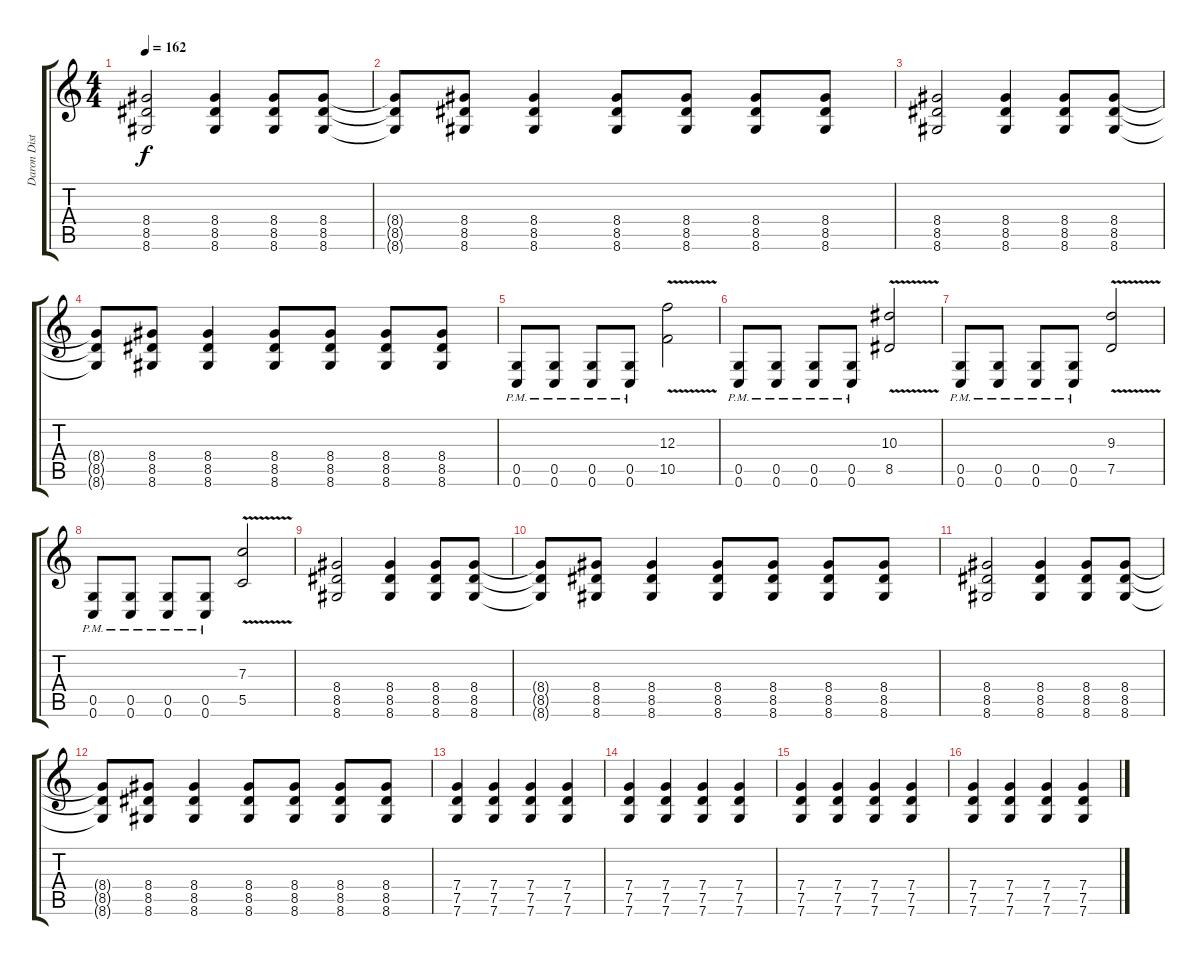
\track ("Daron Distortion" "Daron Dist") {instrument distortionguitar}
\staff {score tabs}
\tuning (D4 A3 F3 C3 G2 C2) {hide}
\ts (4 4)
\tempo 162
\clef g2
\ks c
(8.4 8.5 8.6).2{dy f} (8.4 8.5 8.6).4 (8.4 8.5 8.6).8 (8.4 8.5 8.6).8 |
(8.4{t} 8.5{t} 8.6{t}).8 (8.4 8.5 8.6).8 (8.4 8.5 8.6).4 (8.4 8.5 8.6).8 (8.4 8.5 8.6).8 (8.4 8.5 8.6).8 (8.4 8.5 8.6).8 |
(8.4 8.5 8.6).2 (8.4 8.5 8.6).4 (8.4 8.5 8.6).8 (8.4 8.5 8.6).8 |
(8.4{t} 8.5{t} 8.6{t}).8 (8.4 8.5 8.6).8 (8.4 8.5 8.6).4 (8.4 8.5 8.6).8 (8.4 8.5 8.6).8 (8.4 8.5 8.6).8 (8.4 8.5 8.6).8 |
(0.5{pm} 0.6{pm}).8 (0.5{pm} 0.6{pm}).8 (0.5{pm} 0.6{pm}).8 (0.5{pm} 0.6{pm}).8 (12.3{v} 10.5{v}).2 |
(0.5{pm} 0.6{pm}).8 (0.5{pm} 0.6{pm}).8 (0.5{pm} 0.6{pm}).8 (0.5{pm} 0.6{pm}).8 (10.3{v} 8.5{v}).2 |
(0.5{pm} 0.6{pm}).8 (0.5{pm} 0.6{pm}).8 (0.5{pm} 0.6{pm}).8 (0.5{pm} 0.6).8 (9.3{v} 7.5{v}).2 |
(0.5{pm} 0.6{pm}).8 (0.5{pm} 0.6{pm}).8 (0.5{pm} 0.6{pm}).8 (0.5{pm} 0.6{pm}).8 (7.3{v} 5.5{v}).2 |
(8.4 8.5 8.6).2 (8.4 8.5 8.6).4 (8.4 8.5 8.6).8 (8.4 8.5 8.6).8 |
(8.4{t} 8.5{t} 8.6{t}).8 (8.4 8.5 8.6).8 (8.4 8.5 8.6).4 (8.4 8.5 8.6).8 (8.4 8.5 8.6).8 (8.4 8.5 8.6).8 (8.4 8.5 8.6).8 |
(8.4 8.5 8.6).2 (8.4 8.5 8.6).4 (8.4 8.5 8.6).8 (8.4 8.5 8.6).8 |
(8.4{t} 8.5{t} 8.6{t}).8 (8.4 8.5 8.6).8 (8.4 8.5 8.6).4 (8.4 8.5 8.6).8 (8.4 8.5 8.6).8 (8.4 8.5 8.6).8 (8.4 8.5 8.6).8 |
(7.4 7.5 7.6).4 (7.4 7.5 7.6).4 (7.4 7.5 7.6).4 (7.4 7.5 7.6).4 |
(7.4 7.5 7.6).4 (7.4 7.5 7.6).4 (7.4 7.5 7.6).4 (7.4 7.5 7.6).4 |
(7.4 7.5 7.6).4 (7.4 7.5 7.6).4 (7.4 7.5 7.6).4 (7.4 7.5 7.6).4 |
(7.4 7.5 7.6).4 (7.4 7.5 7.6).4 (7.4 7.5 7.6).4 (7.4 7.5 7.6).4
